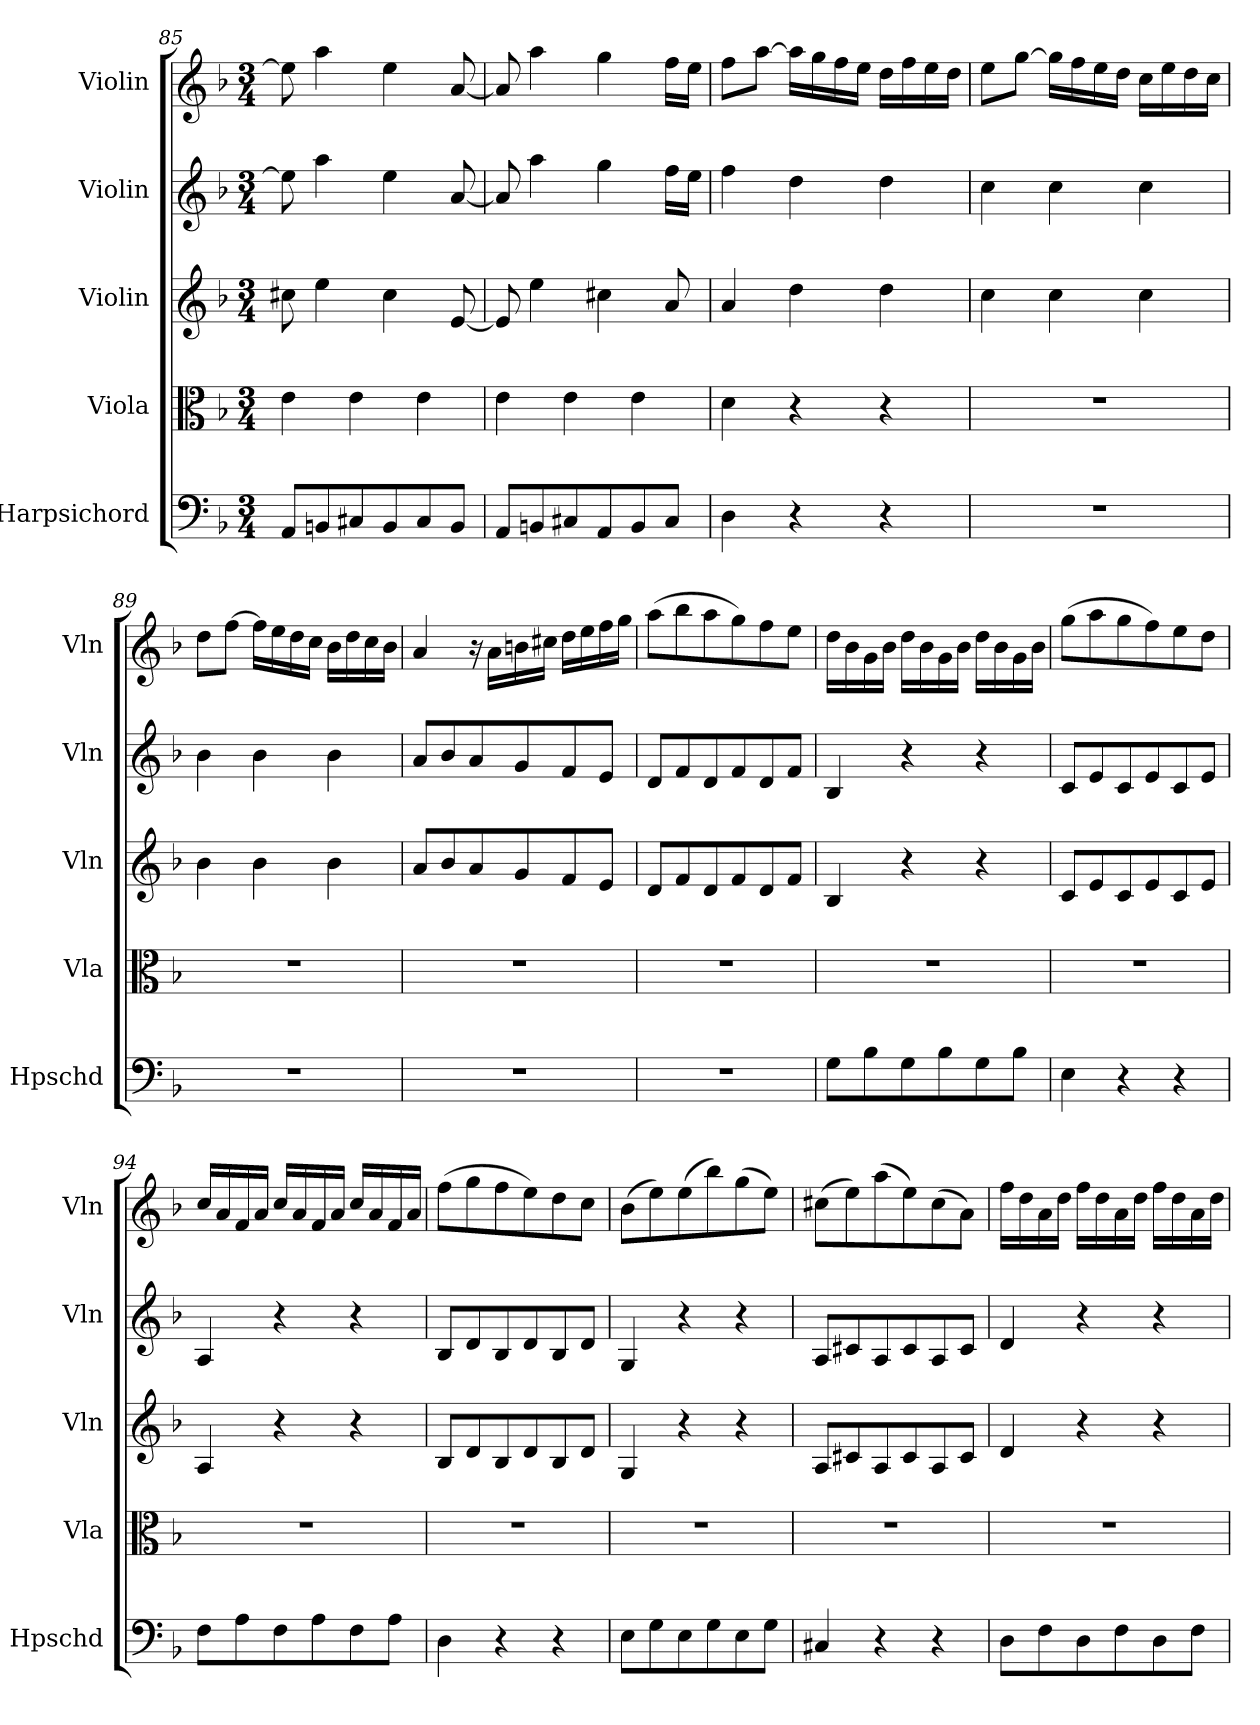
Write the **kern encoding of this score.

**kern	**kern	**kern	**kern	**kern
*part5	*part4	*part3	*part2	*part1
*staff5	*staff4	*staff3	*staff2	*staff1
*I"Harpsichord	*I"Viola	*I"Violin	*I"Violin	*I"Violin
*I'Hpschd	*I'Vla	*I'Vln	*I'Vln	*I'Vln
*clefF4	*clefC3	*clefG2	*clefG2	*clefG2
*k[b-]	*k[b-]	*k[b-]	*k[b-]	*k[b-]
*d:	*d:	*d:	*d:	*d:
*M3/4	*M3/4	*M3/4	*M3/4	*M3/4
=85	=85	=85	=85	=85
8AA/L	4e\	8cc#X\	8ee\]	8ee\]
8BBn/	.	4ee\	4aa\	4aa\
8C#X/	4e\	.	.	.
8BB/	.	4cc#\	4ee\	4ee\
8C#/	4e\	.	.	.
8BB/J	.	[8e/	[8a/	[8a/
=86	=86	=86	=86	=86
8AA/L	4e\	8e/]	8a/]	8a/]
8BBn/	.	4ee\	4aa\	4aa\
8C#X/	4e\	.	.	.
8AA/	.	4cc#X\	4gg\	4gg\
8BB/	4e\	.	.	.
8C#/J	.	8a/	16ff\LL	16ff\LL
.	.	.	16ee\JJ	16ee\JJ
=87	=87	=87	=87	=87
4D\	4d\	4a/	4ff\	8ff\L
.	.	.	.	[8aa\J
4r	4r	4dd\	4dd\	16aa\LL]
.	.	.	.	16gg\
.	.	.	.	16ff\
.	.	.	.	16ee\JJ
4r	4r	4dd\	4dd\	16dd\LL
.	.	.	.	16ff\
.	.	.	.	16ee\
.	.	.	.	16dd\JJ
=88	=88	=88	=88	=88
2.r	2.r	4cc\	4cc\	8ee\L
.	.	.	.	[8gg\J
.	.	4cc\	4cc\	16gg\LL]
.	.	.	.	16ff\
.	.	.	.	16ee\
.	.	.	.	16dd\JJ
.	.	4cc\	4cc\	16cc\LL
.	.	.	.	16ee\
.	.	.	.	16dd\
.	.	.	.	16cc\JJ
=89	=89	=89	=89	=89
2.r	2.r	4b-\	4b-\	8dd\L
.	.	.	.	[8ff\J
.	.	4b-\	4b-\	16ff\LL]
.	.	.	.	16ee\
.	.	.	.	16dd\
.	.	.	.	16cc\JJ
.	.	4b-\	4b-\	16b-\LL
.	.	.	.	16dd\
.	.	.	.	16cc\
.	.	.	.	16b-\JJ
=90	=90	=90	=90	=90
2.r	2.r	8a/L	8a/L	4a/
.	.	8b-/	8b-/	.
.	.	8a/	8a/	16r
.	.	.	.	16a\LL
.	.	8g/	8g/	16bn\
.	.	.	.	16cc#X\JJ
.	.	8f/	8f/	16dd\LL
.	.	.	.	16ee\
.	.	8e/J	8e/J	16ff\
.	.	.	.	16gg\JJ
=91	=91	=91	=91	=91
2.r	2.r	8d/L	8d/L	(8aa\L
.	.	8f/	8f/	8bb-\
.	.	8d/	8d/	8aa\
.	.	8f/	8f/	8gg\)
.	.	8d/	8d/	8ff\
.	.	8f/J	8f/J	8ee\J
=92	=92	=92	=92	=92
8G\L	2.r	4B-/	4B-/	16dd\LL
.	.	.	.	16b-\
8B-\	.	.	.	16g\
.	.	.	.	16b-\JJ
8G\	.	4r	4r	16dd\LL
.	.	.	.	16b-\
8B-\	.	.	.	16g\
.	.	.	.	16b-\JJ
8G\	.	4r	4r	16dd\LL
.	.	.	.	16b-\
8B-\J	.	.	.	16g\
.	.	.	.	16b-\JJ
=93	=93	=93	=93	=93
4E\	2.r	8c/L	8c/L	(8gg\L
.	.	8e/	8e/	8aa\
4r	.	8c/	8c/	8gg\
.	.	8e/	8e/	8ff\)
4r	.	8c/	8c/	8ee\
.	.	8e/J	8e/J	8dd\J
=94	=94	=94	=94	=94
8F\L	2.r	4A/	4A/	16cc/LL
.	.	.	.	16a/
8A\	.	.	.	16f/
.	.	.	.	16a/JJ
8F\	.	4r	4r	16cc/LL
.	.	.	.	16a/
8A\	.	.	.	16f/
.	.	.	.	16a/JJ
8F\	.	4r	4r	16cc/LL
.	.	.	.	16a/
8A\J	.	.	.	16f/
.	.	.	.	16a/JJ
=95	=95	=95	=95	=95
4D\	2.r	8B-/L	8B-/L	(8ff\L
.	.	8d/	8d/	8gg\
4r	.	8B-/	8B-/	8ff\
.	.	8d/	8d/	8ee\)
4r	.	8B-/	8B-/	8dd\
.	.	8d/J	8d/J	8cc\J
=96	=96	=96	=96	=96
8E\L	2.r	4G/	4G/	(8b-\L
8G\	.	.	.	8ee\)
8E\	.	4r	4r	(8ee\
8G\	.	.	.	8bb-\)
8E\	.	4r	4r	(8gg\
8G\J	.	.	.	8ee\J)
=97	=97	=97	=97	=97
4C#X/	2.r	8A/L	8A/L	(8cc#X\L
.	.	8c#X/	8c#X/	8ee\)
4r	.	8A/	8A/	(8aa\
.	.	8c#/	8c#/	8ee\)
4r	.	8A/	8A/	(8cc#\
.	.	8c#/J	8c#/J	8a\J)
=98	=98	=98	=98	=98
8D\L	2.r	4d/	4d/	16ff\LL
.	.	.	.	16dd\
8F\	.	.	.	16a\
.	.	.	.	16dd\JJ
8D\	.	4r	4r	16ff\LL
.	.	.	.	16dd\
8F\	.	.	.	16a\
.	.	.	.	16dd\JJ
8D\	.	4r	4r	16ff\LL
.	.	.	.	16dd\
8F\J	.	.	.	16a\
.	.	.	.	16dd\JJ
=	=	=	=	=
*-	*-	*-	*-	*-
